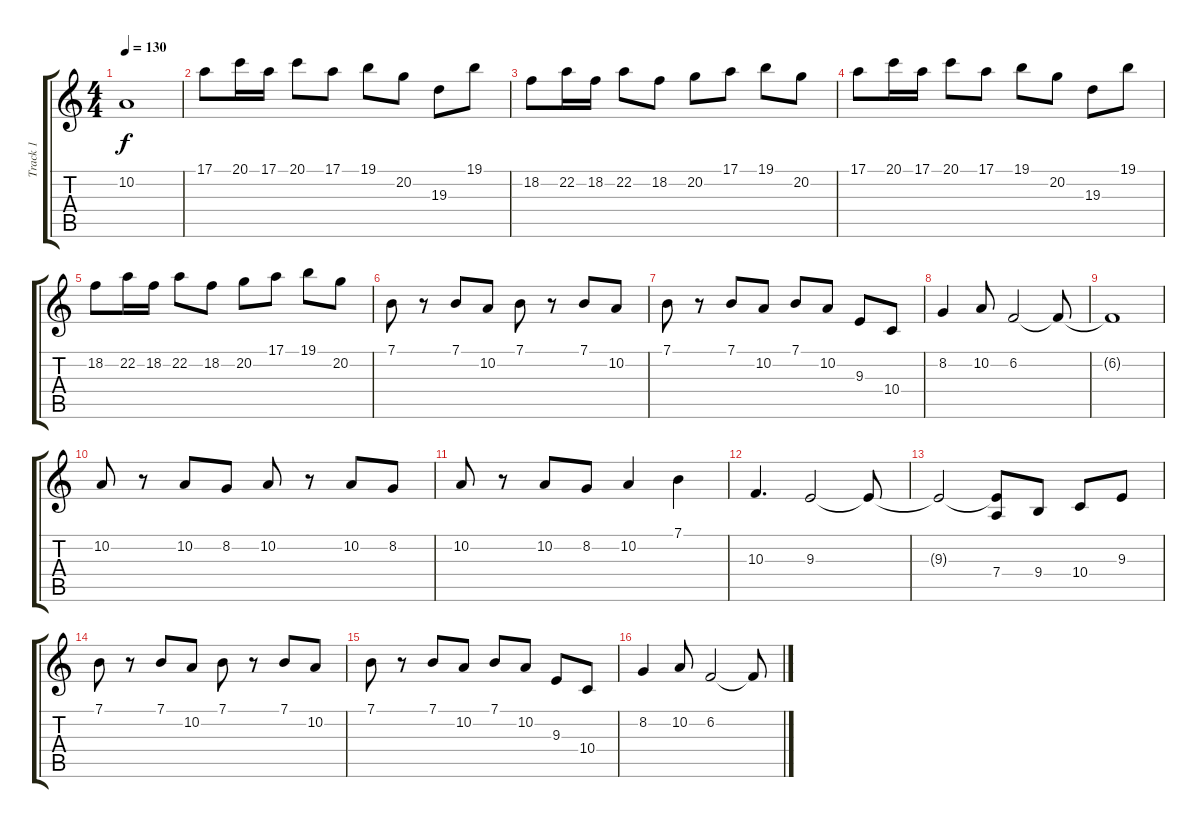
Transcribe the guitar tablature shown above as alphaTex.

\track ("Track 1" "Track 1") {instrument lead1square}
\staff {score tabs}
\tuning (E4 B3 G3 D3 A2 E2) {hide}
\ts (4 4)
\tempo 130
\clef g2
\ks c
10.2{t}.1{dy f} |
17.1.8 20.1.16 17.1.16 20.1.8 17.1.8 19.1.8 20.2.8 19.3.8 19.1.8 |
18.2.8 22.2.16 18.2.16 22.2.8 18.2.8 20.2.8 17.1.8 19.1.8 20.2.8 |
17.1.8 20.1.16 17.1.16 20.1.8 17.1.8 19.1.8 20.2.8 19.3.8 19.1.8 |
18.2.8 22.2.16 18.2.16 22.2.8 18.2.8 20.2.8 17.1.8 19.1.8 20.2.8 |
7.1.8 r.8 7.1.8 10.2.8 7.1.8 r.8 7.1.8 10.2.8 |
7.1.8 r.8 7.1.8 10.2.8 7.1.8 10.2.8 9.3.8 10.4.8 |
8.2.4 10.2.8 6.2.2 6.2{t}.8 |
6.2{t}.1 |
10.2.8 r.8 10.2.8 8.2.8 10.2.8 r.8 10.2.8 8.2.8 |
10.2.8 r.8 10.2.8 8.2.8 10.2.4 7.1.4 |
10.3.4{d} 9.3.2 9.3{t}.8 |
9.3{t}.2 (9.3{t} 7.4).8 9.4.8 10.4.8 9.3.8 |
7.1.8 r.8 7.1.8 10.2.8 7.1.8 r.8 7.1.8 10.2.8 |
7.1.8 r.8 7.1.8 10.2.8 7.1.8 10.2.8 9.3.8 10.4.8 |
8.2.4 10.2.8 6.2.2 6.2{t}.8
